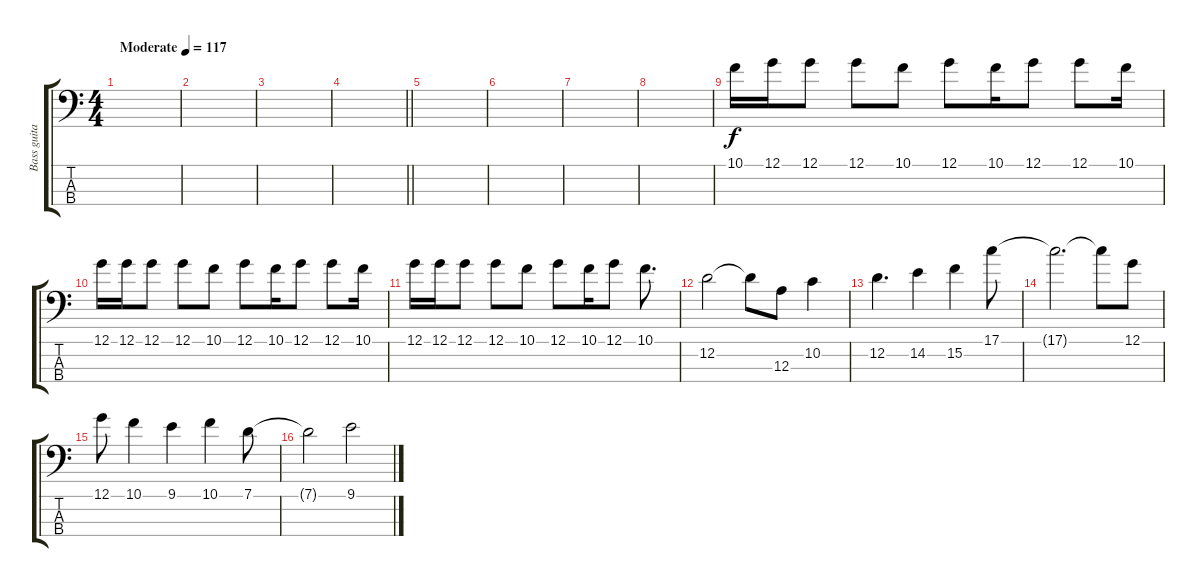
\track ("Bass guitar" "Bass guita") {instrument electricguitarclean}
\staff {score tabs}
\tuning (G2 D2 A1 E1) {hide}
\ts (4 4)
\tempo (117 "Moderate")
\clef f4
\ks c
|
|
|
\barLineRight lightlight
|
|
|
|
|
10.1.16 12.1.16 12.1.8 12.1.8 10.1.8 12.1.8 10.1.16 12.1.8 12.1.8 10.1.16 |
12.1.16 12.1.16 12.1.8 12.1.8 10.1.8 12.1.8 10.1.16 12.1.8 12.1.8 10.1.16 |
12.1.16 12.1.16 12.1.8 12.1.8 10.1.8 12.1.8 10.1.16 12.1.8 10.1.8{d} |
12.2.2 12.2{t}.8 12.3.8 10.2.4 |
12.2.4{d} 14.2.4 15.2.4 17.1.8 |
17.1{t}.2{d} 17.1{t}.8 12.1.8 |
12.1.8 10.1.4 9.1.4 10.1.4 7.1.8 |
7.1{t}.2 9.1.2
